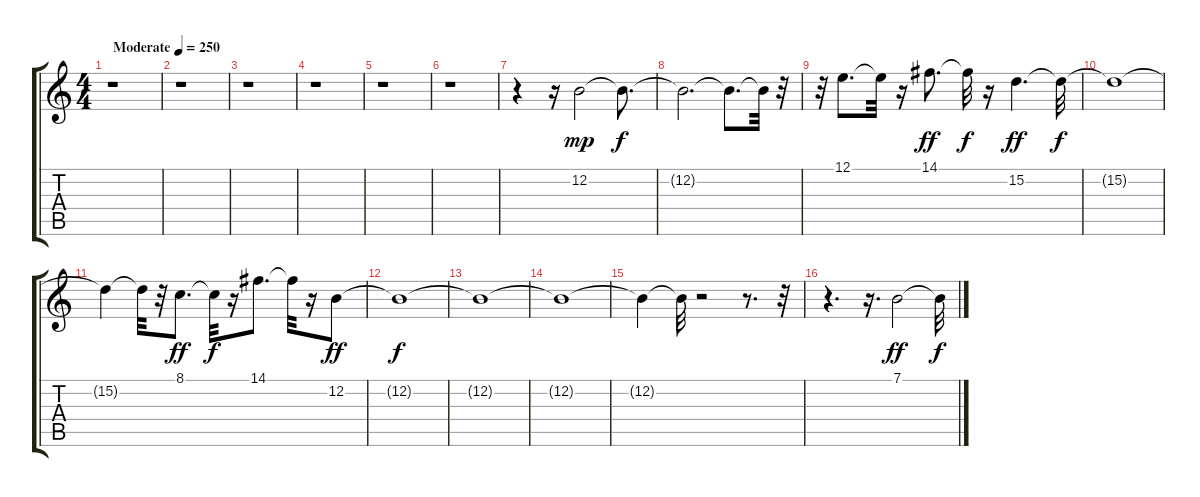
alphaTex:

\track "" {instrument flute}
\staff {score tabs}
\tuning (E4 B3 G3 D3 A2 E2) {hide}
\ts (4 4)
\tempo (250 "Moderate")
\clef g2
\ks c
r.1{dy mp instrument flute} |
r.1 |
r.1 |
r.1 |
r.1 |
r.1 |
r.4 r.16 12.2.2 12.2{t}.8{d dy f} |
12.2{t}.2{d} 12.2{t}.8{d} 12.2{t}.32 r.32 |
r.32 12.1.8{d} 12.1{t}.32 r.16 14.1.8{d dy ff} 14.1{t}.32{dy f} r.16 15.2.4{d dy ff} 15.2{t}.32{dy f} |
15.2{t}.1 |
15.2{t}.4 15.2{t}.32 r.32 8.1.8{d dy ff} 8.1{t}.32{dy f} r.16 14.1.8{d} 14.1{t}.32 r.16 12.2.8{dy ff} |
12.2{t}.1{dy f} |
12.2{t}.1 |
12.2{t}.1 |
12.2{t}.4 12.2{t}.32 r.2 r.8{d} r.32 |
r.4{d} r.16{d} 7.1.2{dy ff} 7.1{t}.32{dy f}
